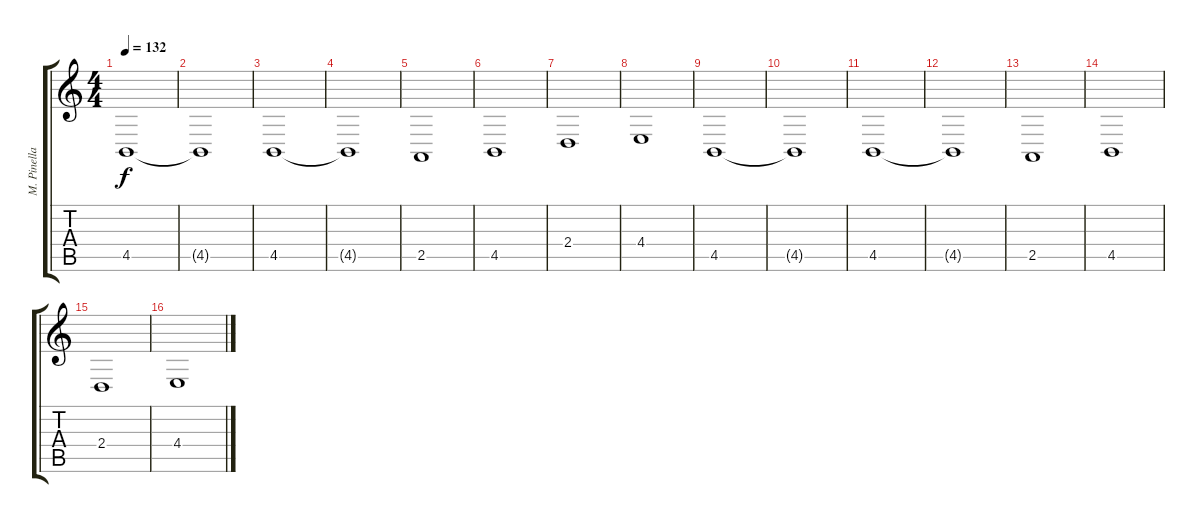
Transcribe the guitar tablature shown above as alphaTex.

\track ("M. Pinella [Strings, Chorus]" "M. Pinella") {instrument stringensemble1}
\staff {score tabs}
\tuning (D4 A3 F3 C3 G2 D2) {hide}
\ts (4 4)
\tempo 132
\clef g2
\ks c
4.5.1{dy f} |
4.5{t}.1 |
4.5.1 |
4.5{t}.1 |
2.5.1 |
4.5.1 |
2.4.1 |
4.4.1 |
4.5.1 |
4.5{t}.1 |
4.5.1 |
4.5{t}.1 |
2.5.1 |
4.5.1 |
2.4.1 |
4.4.1
